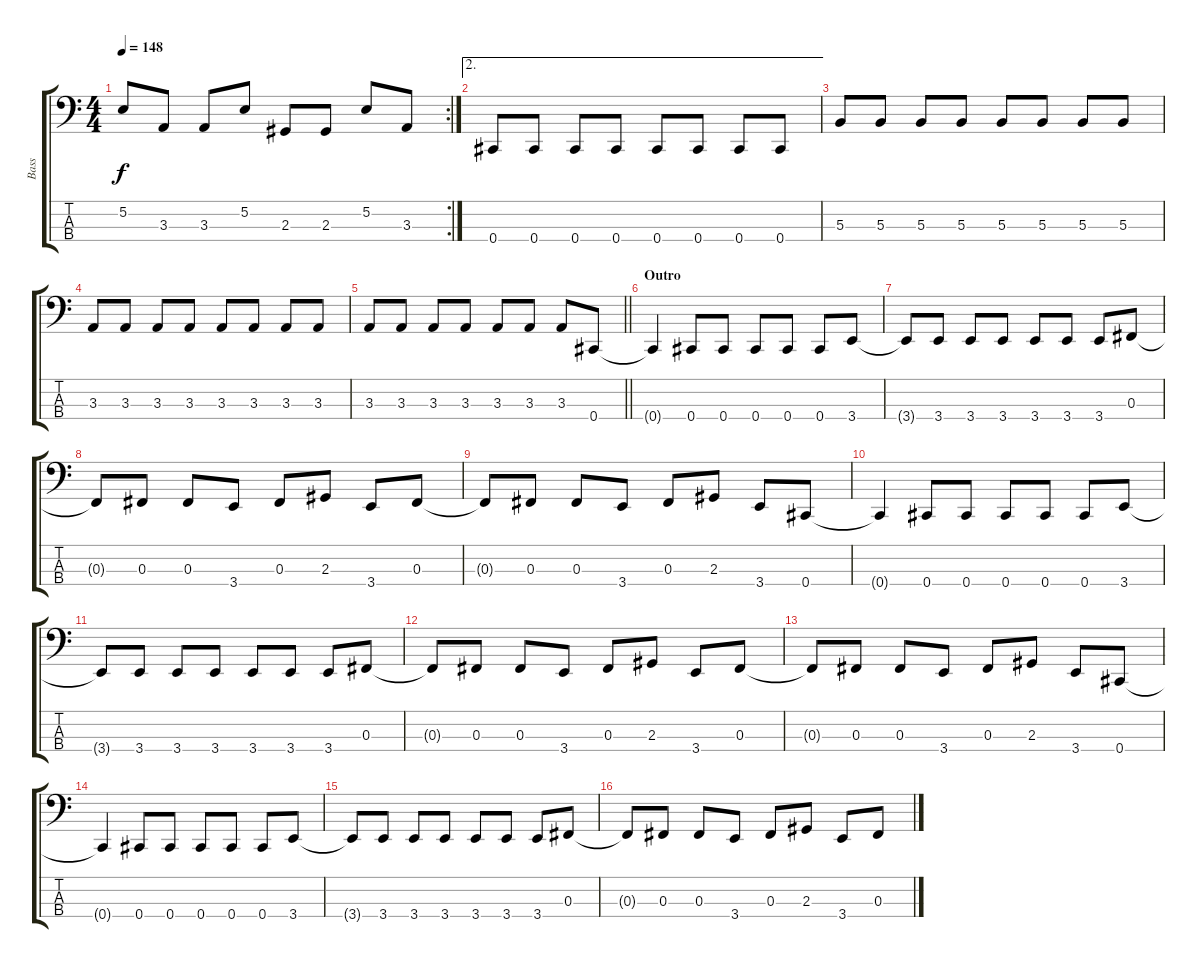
\track ("Bass" "Bass") {instrument electricbassfinger}
\staff {score tabs}
\tuning (E2 B1 Gb1 Db1) {hide}
\rc 2
\ts (4 4)
\tempo 148
\clef f4
\ks c
5.2.8{dy f} 3.3.8 3.3.8 5.2.8 2.3.8 2.3.8 5.2.8 3.3.8 |
\ae 2
0.4.8 0.4.8 0.4.8 0.4.8 0.4.8 0.4.8 0.4.8 0.4.8 |
5.3.8 5.3.8 5.3.8 5.3.8 5.3.8 5.3.8 5.3.8 5.3.8 |
3.3.8 3.3.8 3.3.8 3.3.8 3.3.8 3.3.8 3.3.8 3.3.8 |
\barLineRight lightlight
3.3.8 3.3.8 3.3.8 3.3.8 3.3.8 3.3.8 3.3.8 0.4.8 |
\section ("" "Outro")
0.4{t}.4 0.4.8 0.4.8 0.4.8 0.4.8 0.4.8 3.4.8 |
3.4{t}.8 3.4.8 3.4.8 3.4.8 3.4.8 3.4.8 3.4.8 0.3.8 |
0.3{t}.8 0.3.8 0.3.8 3.4.8 0.3.8 2.3.8 3.4.8 0.3.8 |
0.3{t}.8 0.3.8 0.3.8 3.4.8 0.3.8 2.3.8 3.4.8 0.4.8 |
0.4{t}.4 0.4.8 0.4.8 0.4.8 0.4.8 0.4.8 3.4.8 |
3.4{t}.8 3.4.8 3.4.8 3.4.8 3.4.8 3.4.8 3.4.8 0.3.8 |
0.3{t}.8 0.3.8 0.3.8 3.4.8 0.3.8 2.3.8 3.4.8 0.3.8 |
0.3{t}.8 0.3.8 0.3.8 3.4.8 0.3.8 2.3.8 3.4.8 0.4.8 |
0.4{t}.4 0.4.8 0.4.8 0.4.8 0.4.8 0.4.8 3.4.8 |
3.4{t}.8 3.4.8 3.4.8 3.4.8 3.4.8 3.4.8 3.4.8 0.3.8 |
0.3{t}.8 0.3.8 0.3.8 3.4.8 0.3.8 2.3.8 3.4.8 0.3.8
